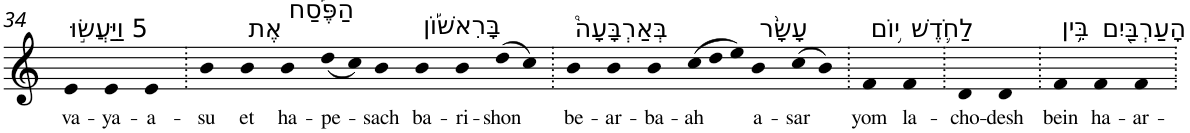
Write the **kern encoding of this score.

**kern	**text
*part1	*part1
*staff1	*staff1
*I"Piano	*
*I'Pno	*
!!LO:PB:g=z
*clefG2	*
*k[]	*
=34	=34
!LO:TX:a:t=5 וַיַּעֲשׂ֣וּ	!
!	!LO:LY:b
4e	va-
!	!LO:LY:b
4e	-ya-
!	!LO:LY:b
4e	-a-
=35.	=35.
!	!LO:LY:b
4b	-su
!LO:TX:a:t=אֶת	!
!	!LO:LY:b
4b	et
!LO:TX:a:t=הַפֶּ֡סַח	!
!	!LO:LY:b
4b	ha-
!	!LO:LY:b
(<8dd	-pe-
8cc)	.
!	!LO:LY:b
4b	-sach
!LO:TX:a:t=בָּרִאשׁ֡וֹן	!
!	!LO:LY:b
4b	ba-
!	!LO:LY:b
4b	-ri-
!	!LO:LY:b
(>8dd	-shon
8cc)	.
=36.	=36.
!LO:TX:a:t=בְּאַרְבָּעָה֩	!
!	!LO:LY:b
4b	be-
!	!LO:LY:b
4b	-ar-
!	!LO:LY:b
4b	-ba-
*Xtuplet	*
!	!LO:LY:b
(>12cc	-ah
12dd	.
12ee)	.
!LO:TX:a:t=עָשָׂ֨ר	!
!	!LO:LY:b
4b	a-
!	!LO:LY:b
(>8cc	-sar
8b)	.
=37.	=37.
!LO:TX:a:t=י֥וֹם	!
!	!LO:LY:b
4f	yom
!LO:TX:a:t=לַחֹ֛דֶשׁ	!
!	!LO:LY:b
4f	la-
=38.	=38.
!	!LO:LY:b
4d	-cho-
!	!LO:LY:b
4d	-desh
=39.	=39.
!LO:TX:a:t=בֵּ֥ין	!
!	!LO:LY:b
4f	bein
!LO:TX:a:t=הָעַרְבַּ֖יִם	!
!	!LO:LY:b
4f	ha-
!	!LO:LY:b
4f	-ar-
=.	=.
*-	*-
